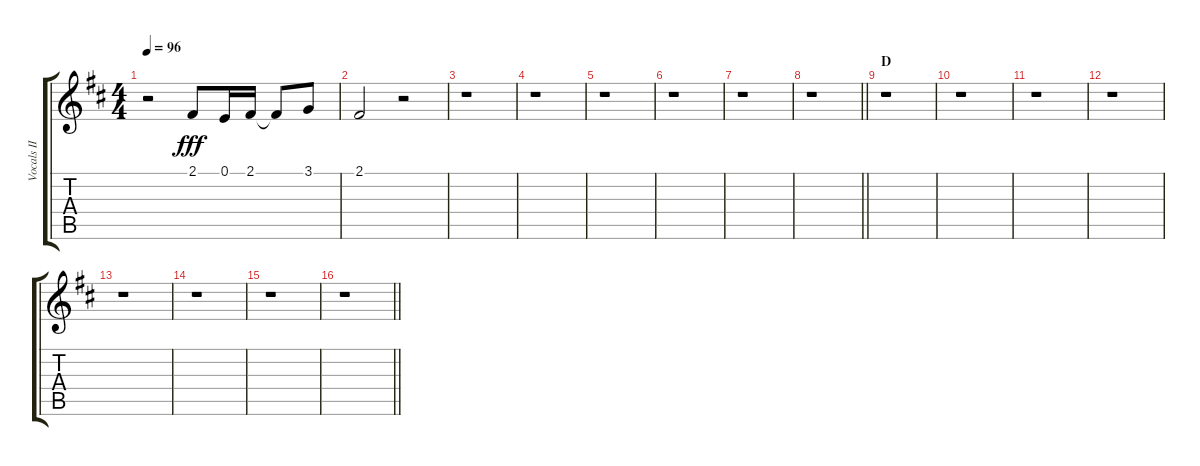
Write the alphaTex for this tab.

\track ("Vocals II" "Vocals II") {instrument voiceoohs}
\staff {score tabs}
\tuning (E4 B3 G3 D3 A2 E2) {hide}
\ts (4 4)
\tempo 96
\clef g2
\ks d
r.2{dy fff} 2.1.8 0.1.16 2.1.16 2.1{t}.8 3.1.8 |
2.1.2 r.2 |
r.1 |
r.1 |
r.1 |
r.1 |
r.1 |
\barLineRight lightlight
r.1 |
\section ("" "D")
r.1 |
r.1 |
r.1 |
r.1 |
r.1 |
r.1 |
r.1 |
\barLineRight lightlight
r.1
